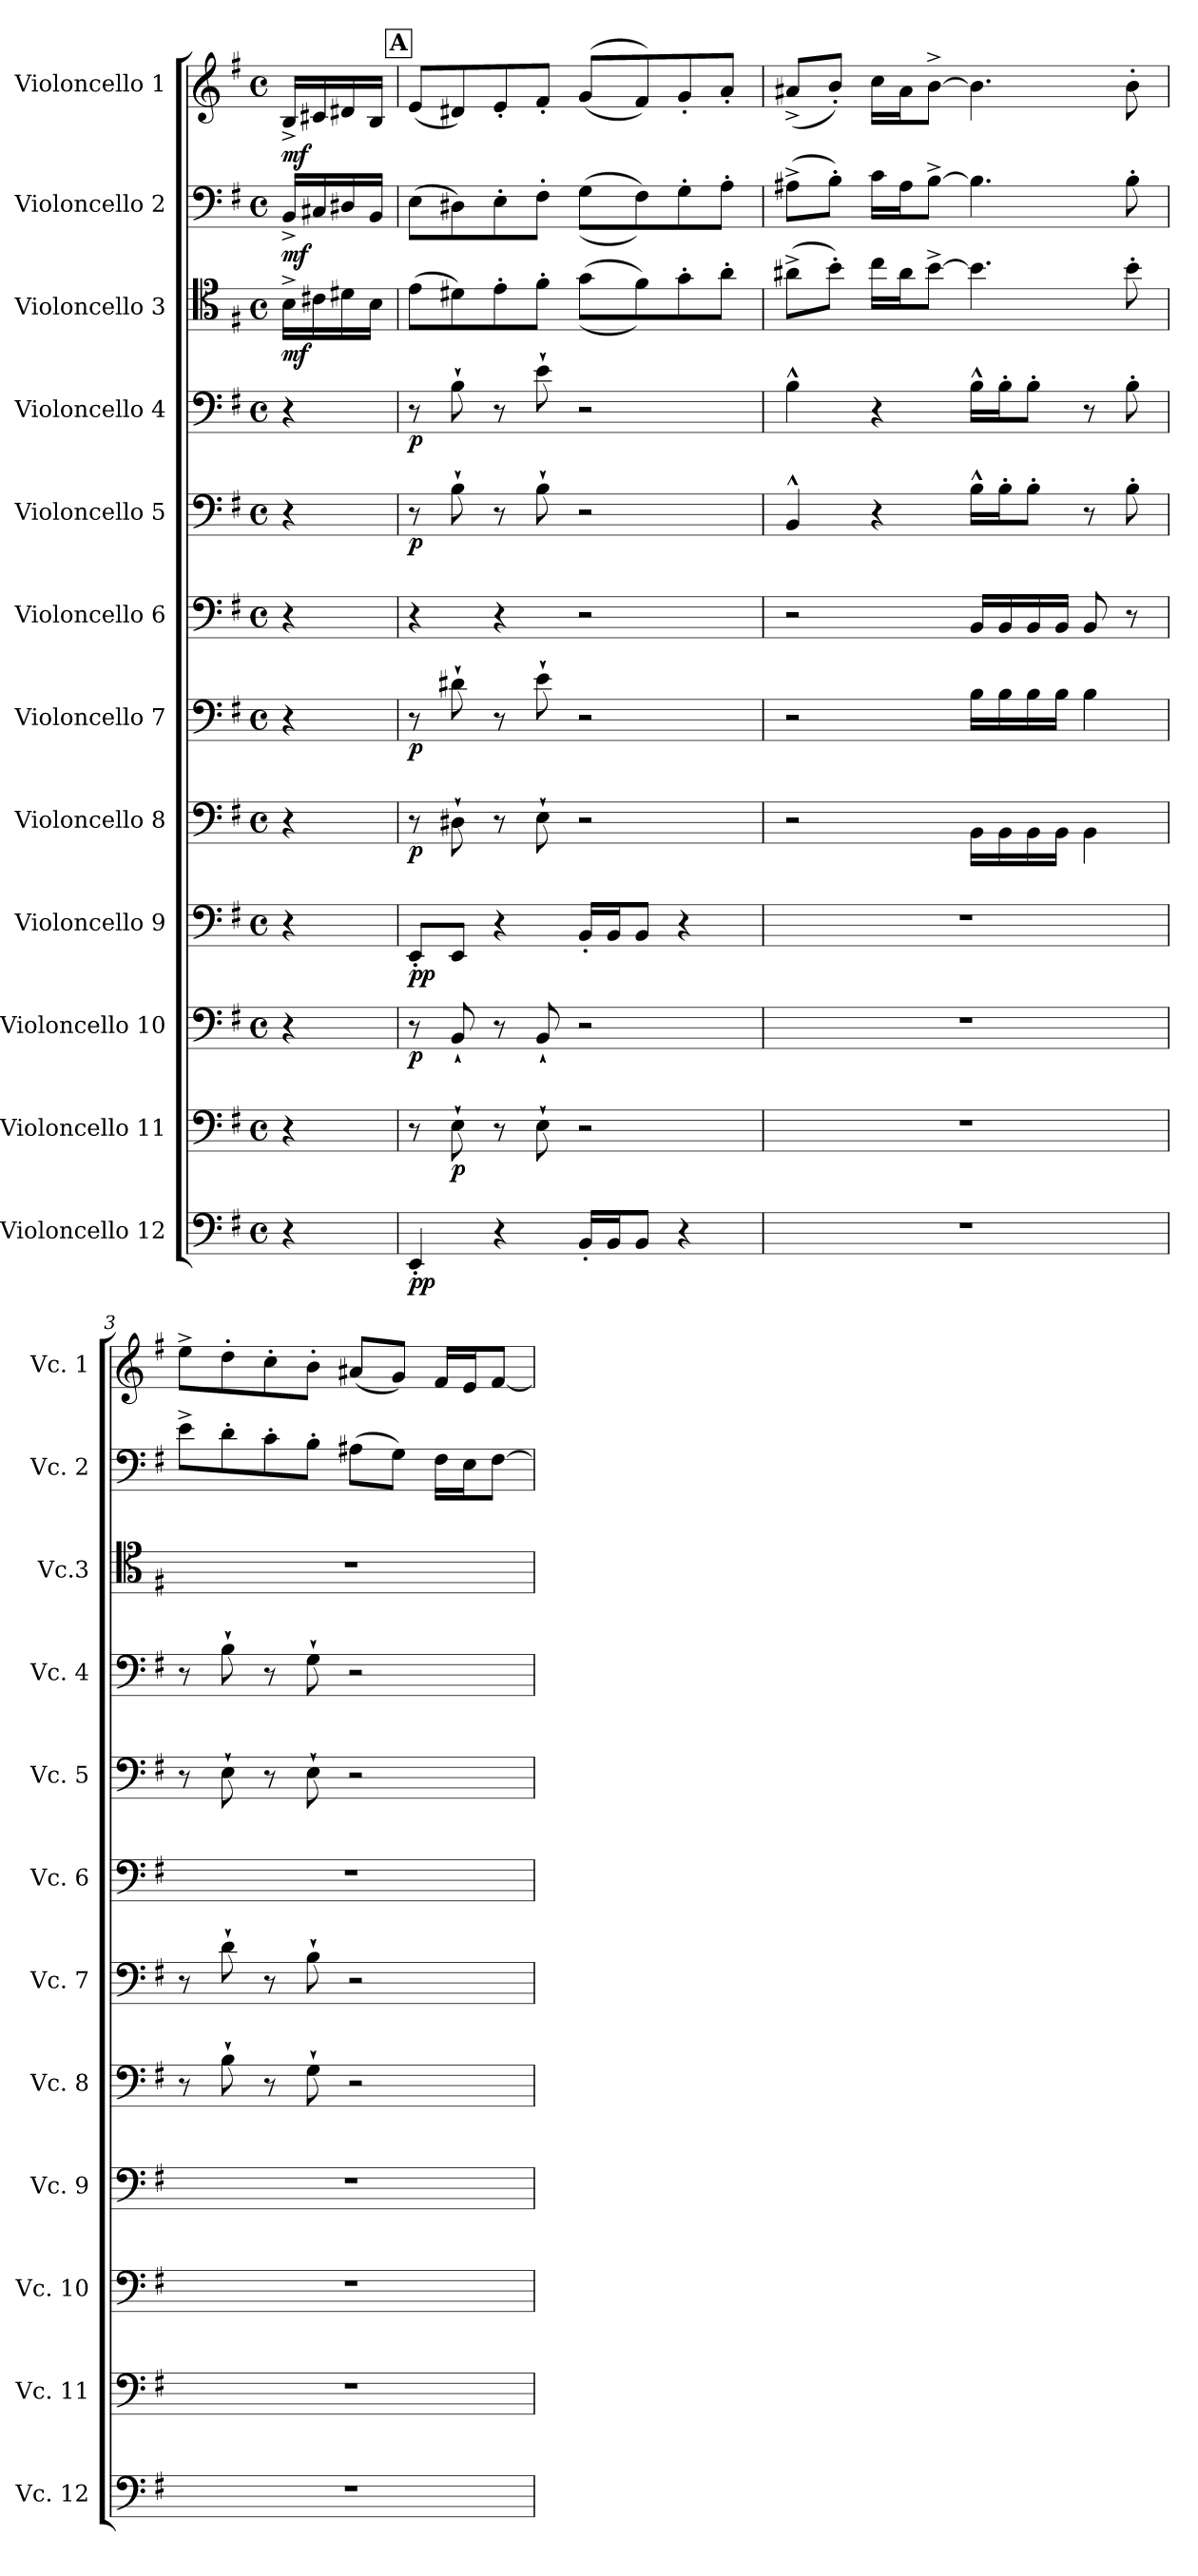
**kern	**dynam	**kern	**dynam	**kern	**dynam	**kern	**dynam	**kern	**dynam	**kern	**dynam	**kern	**kern	**dynam	**kern	**dynam	**kern	**dynam	**kern	**dynam	**kern	**dynam
*part12	*part12	*part11	*part11	*part10	*part10	*part9	*part9	*part8	*part8	*part7	*part7	*part6	*part5	*part5	*part4	*part4	*part3	*part3	*part2	*part2	*part1	*part1
*staff12	*staff12	*staff11	*staff11	*staff10	*staff10	*staff9	*staff9	*staff8	*staff8	*staff7	*staff7	*staff6	*staff5	*staff5	*staff4	*staff4	*staff3	*staff3	*staff2	*staff2	*staff1	*staff1
*I"Violoncello 12	*	*I"Violoncello 11	*	*I"Violoncello 10	*	*I"Violoncello 9	*	*I"Violoncello 8	*	*I"Violoncello 7	*	*I"Violoncello 6	*I"Violoncello 5	*	*I"Violoncello 4	*	*I"Violoncello 3	*	*I"Violoncello 2	*	*I"Violoncello 1	*
*I'Vc. 12	*	*I'Vc. 11	*	*I'Vc. 10	*	*I'Vc. 9	*	*I'Vc. 8	*	*I'Vc. 7	*	*I'Vc. 6	*I'Vc. 5	*	*I'Vc. 4	*	*I'Vc.3	*	*I'Vc. 2	*	*I'Vc. 1	*
*clefF4	*	*clefF4	*	*clefF4	*	*clefF4	*	*clefF4	*	*clefF4	*	*clefF4	*clefF4	*	*clefF4	*	*clefC4	*	*clefF4	*	*clefG2	*
*k[f#]	*	*k[f#]	*	*k[f#]	*	*k[f#]	*	*k[f#]	*	*k[f#]	*	*k[f#]	*k[f#]	*	*k[f#]	*	*k[f#]	*	*k[f#]	*	*k[f#]	*
*M4/4	*	*M4/4	*	*M4/4	*	*M4/4	*	*M4/4	*	*M4/4	*	*M4/4	*M4/4	*	*M4/4	*	*M4/4	*	*M4/4	*	*M4/4	*
*met(c)	*	*met(c)	*	*met(c)	*	*met(c)	*	*met(c)	*	*met(c)	*	*met(c)	*met(c)	*	*met(c)	*	*met(c)	*	*met(c)	*	*met(c)	*
=	=	=	=	=	=	=	=	=	=	=	=	=	=	=	=	=	=	=	=	=	=	=
!	!	!	!	!	!	!	!	!	!	!	!	!	!	!	!	!	!	!LO:DY:b	!	!LO:DY:b	!	!LO:DY:b
4r	.	4r	.	4r	.	4r	.	4r	.	4r	.	4r	4r	.	4r	.	16B^\LL	mf	16BB^/LL	mf	16B^/LL	mf
.	.	.	.	.	.	.	.	.	.	.	.	.	.	.	.	.	16c#X\	.	16C#X/	.	16c#X/	.
.	.	.	.	.	.	.	.	.	.	.	.	.	.	.	.	.	16d#X\	.	16D#X/	.	16d#X/	.
.	.	.	.	.	.	.	.	.	.	.	.	.	.	.	.	.	16B\JJ	.	16BB/JJ	.	16B/JJ	.
!!LO:REH:place=s1:a:B:fs=14:t=A
=1	=1	=1	=1	=1	=1	=1	=1	=1	=1	=1	=1	=1	=1	=1	=1	=1	=1	=1	=1	=1	=1	=1
!	!LO:DY:b	!	!	!	!LO:DY:b	!	!LO:DY:b	!	!LO:DY:b	!	!LO:DY:b	!	!	!LO:DY:b	!	!LO:DY:b	!	!	!	!	!	!
4EE'/	pp	8r	.	8r	p	8EE'/L	pp	8r	p	8r	p	4r	8r	p	8r	p	(8e\L	.	(8E\L	.	(8e/L	.
!	!	!	!LO:DY:b	!	!	!	!	!	!	!	!	!	!	!	!	!	!	!	!	!	!	!
.	.	8E`\	p	8BB`/	.	8EE/J	.	8D#X`\	.	8d#X`\	.	.	8B`\	.	8B`\	.	8d#X\)	.	8D#X\)	.	8d#X/)	.
4r	.	8r	.	8r	.	4r	.	8r	.	8r	.	4r	8r	.	8r	.	8e'\	.	8E'\	.	8e'/	.
.	.	8E`\	.	8BB`/	.	.	.	8E`\	.	8e`\	.	.	8B`\	.	8e`\	.	8f#'\J	.	8F#'\J	.	8f#'/J	.
16BB'/LL	.	2r	.	2r	.	16BB'/LL	.	2r	.	2r	.	2r	2r	.	2r	.	((8g\L	.	((8G\L	.	((8g/L	.
16BB/J	.	.	.	.	.	16BB/J	.	.	.	.	.	.	.	.	.	.	.	.	.	.	.	.
8BB/J	.	.	.	.	.	8BB/J	.	.	.	.	.	.	.	.	.	.	8f#\))	.	8F#\))	.	8f#/))	.
4r	.	.	.	.	.	4r	.	.	.	.	.	.	.	.	.	.	8g'\	.	8G'\	.	8g'/	.
.	.	.	.	.	.	.	.	.	.	.	.	.	.	.	.	.	8a'\J	.	8A'\J	.	8a'/J	.
=2	=2	=2	=2	=2	=2	=2	=2	=2	=2	=2	=2	=2	=2	=2	=2	=2	=2	=2	=2	=2	=2	=2
1r	.	1r	.	1r	.	1r	.	2r	.	2r	.	2r	4BB^^/	.	4B^^\	.	(8a#X^\L	.	(8A#X^\L	.	(8a#X^/L	.
.	.	.	.	.	.	.	.	.	.	.	.	.	.	.	.	.	8b'\J)	.	8B'\J)	.	8b'/J)	.
.	.	.	.	.	.	.	.	.	.	.	.	.	4r	.	4r	.	16cc\LL	.	16c\LL	.	16cc\LL	.
.	.	.	.	.	.	.	.	.	.	.	.	.	.	.	.	.	16a#\J	.	16A#\J	.	16a#\J	.
.	.	.	.	.	.	.	.	.	.	.	.	.	.	.	.	.	[8b^\J	.	[8B^\J	.	[8b^\J	.
.	.	.	.	.	.	.	.	16BB\LL	.	16B\LL	.	16BB/LL	16B^^\LL	.	16B^^\LL	.	4.b\]	.	4.B\]	.	4.b\]	.
.	.	.	.	.	.	.	.	16BB\	.	16B\	.	16BB/	16B'\J	.	16B'\J	.	.	.	.	.	.	.
.	.	.	.	.	.	.	.	16BB\	.	16B\	.	16BB/	8B'\J	.	8B'\J	.	.	.	.	.	.	.
.	.	.	.	.	.	.	.	16BB\JJ	.	16B\JJ	.	16BB/JJ	.	.	.	.	.	.	.	.	.	.
.	.	.	.	.	.	.	.	4BB\	.	4B\	.	8BB/	8r	.	8r	.	.	.	.	.	.	.
.	.	.	.	.	.	.	.	.	.	.	.	8r	8B'\	.	8B'\	.	8b'\	.	8B'\	.	8b'\	.
!!LO:PB:g=z
=3	=3	=3	=3	=3	=3	=3	=3	=3	=3	=3	=3	=3	=3	=3	=3	=3	=3	=3	=3	=3	=3	=3
1r	.	1r	.	1r	.	1r	.	8r	.	8r	.	1r	8r	.	8r	.	1r	.	8e^\L	.	8ee^\L	.
.	.	.	.	.	.	.	.	8B`\	.	8d`\	.	.	8E`\	.	8B`\	.	.	.	8d'\	.	8dd'\	.
.	.	.	.	.	.	.	.	8r	.	8r	.	.	8r	.	8r	.	.	.	8c'\	.	8cc'\	.
.	.	.	.	.	.	.	.	8G`\	.	8B`\	.	.	8E`\	.	8G`\	.	.	.	8B'\J	.	8b'\J	.
.	.	.	.	.	.	.	.	2r	.	2r	.	.	2r	.	2r	.	.	.	(8A#X\L	.	(8a#X/L	.
.	.	.	.	.	.	.	.	.	.	.	.	.	.	.	.	.	.	.	8G\J)	.	8g/J)	.
.	.	.	.	.	.	.	.	.	.	.	.	.	.	.	.	.	.	.	16F#\LL	.	16f#/LL	.
.	.	.	.	.	.	.	.	.	.	.	.	.	.	.	.	.	.	.	16E\J	.	16e/J	.
.	.	.	.	.	.	.	.	.	.	.	.	.	.	.	.	.	.	.	[8F#\J	.	[8f#/J	.
=	=	=	=	=	=	=	=	=	=	=	=	=	=	=	=	=	=	=	=	=	=	=
*-	*-	*-	*-	*-	*-	*-	*-	*-	*-	*-	*-	*-	*-	*-	*-	*-	*-	*-	*-	*-	*-	*-
